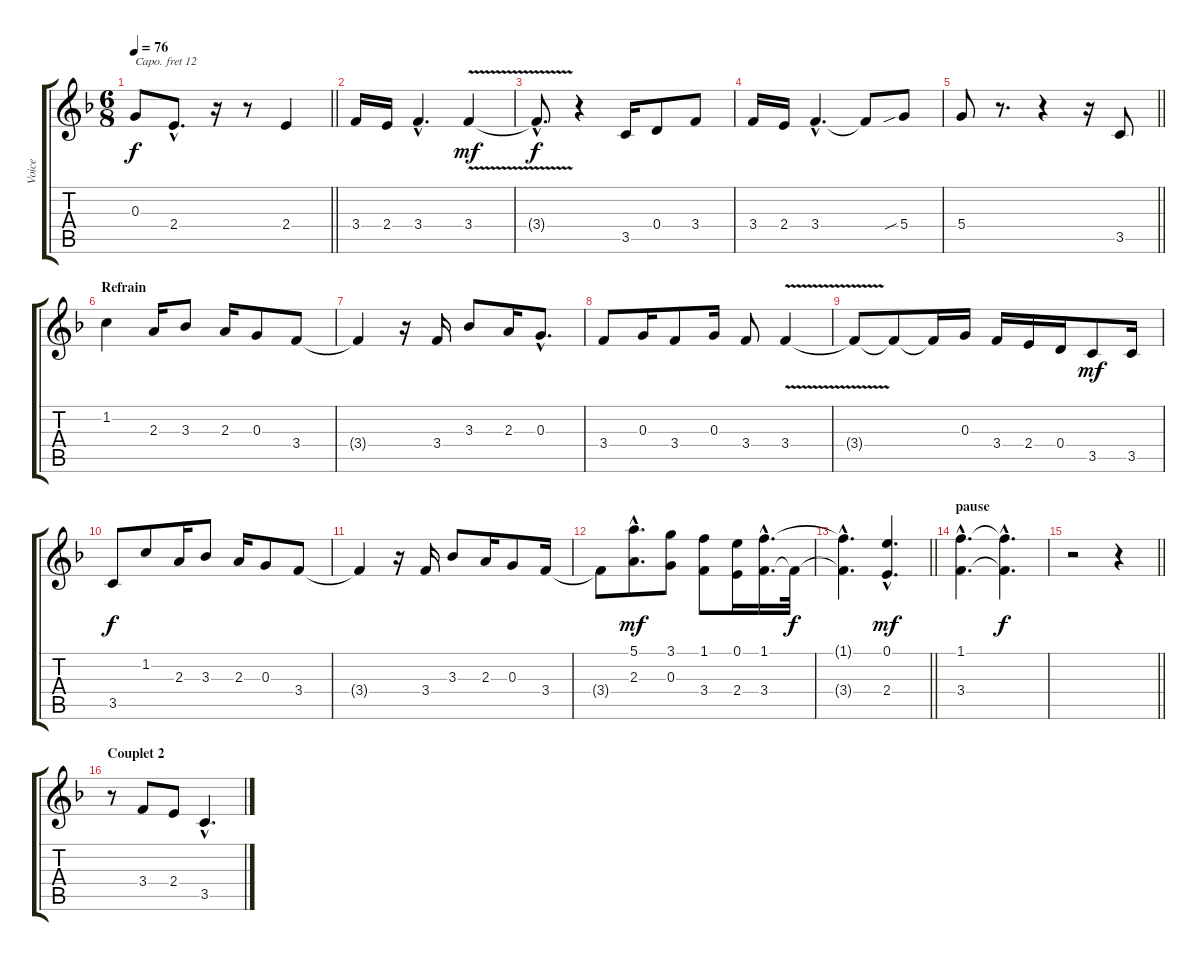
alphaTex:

\track ("Voice" "Voice") {instrument lead1square}
\staff {score tabs}
\capo 12
\tuning (E4 B3 G3 D3 A2 E2) {hide}
\ts (6 8)
\tempo 76
\clef g2
\barLineRight lightlight
\ks f
0.3{t}.8{dy f} 2.4{hac}.8{d} r.16 r.8 2.4.4 |
3.4.16 2.4.16 3.4{hac}.4{d} 3.4{v}.4{dy mf} |
3.4{hac t}.8{d dy f} r.4 3.5.16 0.4.8 3.4.8 |
3.4.16 2.4.16 3.4{hac}.4{d} 3.4{t}.8 5.4{sib}.8 |
\barLineRight lightlight
5.4.8 r.8{d} r.4 r.16 3.5.8 |
\section ("" "Refrain")
1.2.4 2.3.16 3.3.8 2.3.16 0.3.8 3.4.8 |
3.4{t}.4 r.16 3.4.16 3.3.8 2.3.16 0.3{hac}.8{d} |
3.4.8 0.3.16 3.4.8 0.3.16 3.4.8 3.4{v}.4 |
3.4{t}.8 3.4{t}.8 3.4{t}.16 0.3.16 3.4.16 2.4.16 0.4.16 3.5.8{dy mf} 3.5.16 |
3.5.8{dy f} 1.2.8 2.3.16 3.3.8 2.3.16 0.3.8 3.4.8 |
3.4{t}.4 r.16 3.4.16 3.3.8 2.3.16 0.3.8 3.4.16 |
3.4{t}.8 (5.1{hac} 2.3{hac}).8{d dy mf} (3.1 0.3).8 (1.1 3.4).8 (0.1 2.4).16 (1.1{hac} 3.4{hac}).16{d} 3.4{t}.32{dy f} |
\barLineRight lightlight
(1.1{hac t} 3.4{hac t}).4{d} (0.1{hac} 2.4{hac}).4{d dy mf} |
\section ("" "pause")
(1.1{hac} 3.4{hac}).4{d} (1.1{hac t} 3.4{hac t}).4{d dy f} |
\barLineRight lightlight
r.2 r.4 |
\section ("" "Couplet 2")
r.8 3.4.8 2.4.8 3.5{hac}.4{d}
